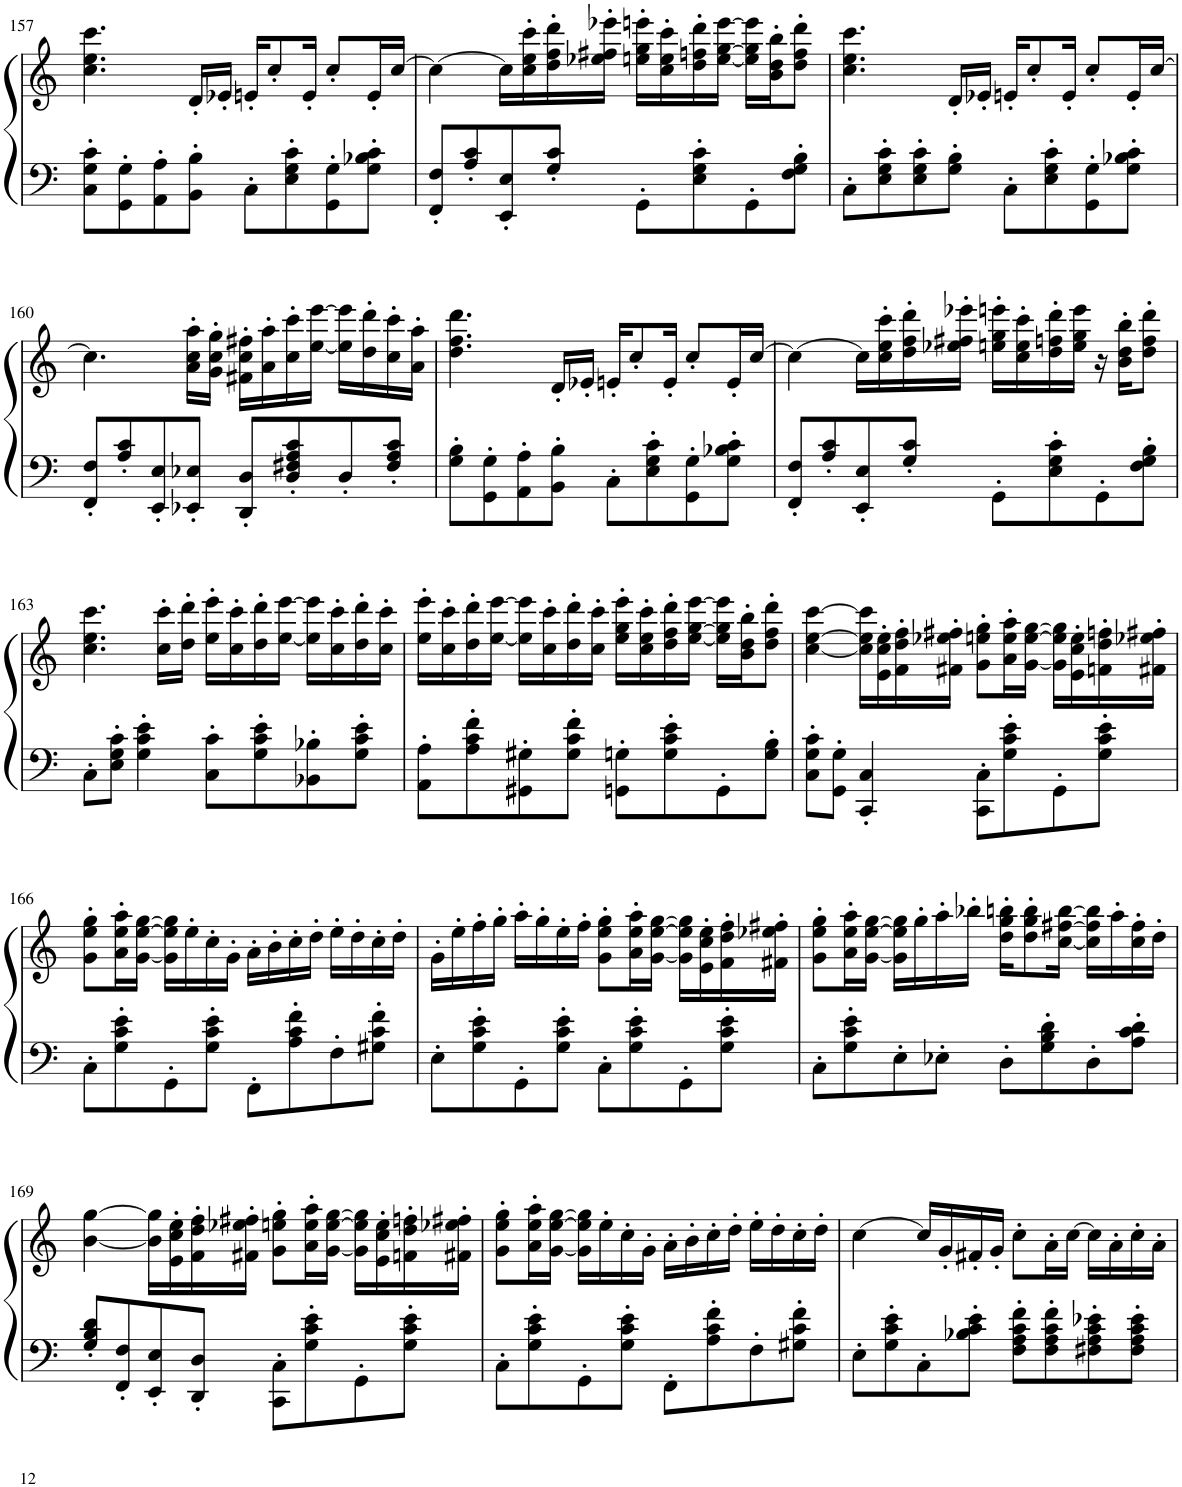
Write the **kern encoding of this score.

**kern	**kern
*part1	*part1
*staff2	*staff1
*I"Piano	*
*I'Pno.	*
!!LO:PB:g=z
*clefF4	*clefG2
*k[]	*k[]
*M4/4	*M4/4
=157	=157
8C\' 8G\' 8c\'L	4.cc\ 4.ee\ 4.ccc\
8GG\' 8G\'	.
8AA\' 8A\'	.
8BB\' 8B\'J	16d'/LL
.	16e-X'/JJ
8C'\L	16en'/KL
.	8cc'/
8E\' 8G\' 8c\'	.
.	16e'/Jk
8GG\' 8G\'	8cc'/L
8G\' 8B-X\' 8c\'J	16e'/L
.	[16cc/JJ
=158	=158
8FF/' 8F/'L	4cc\_
8A/' 8c/'	.
8EE/' 8E/'	16cc\LL]
.	16cc\' 16ee\' 16ccc\'
8G/' 8c/'J	16dd\' 16ff\' 16ddd\'
.	16ee-X\' 16ff#X\' 16eee-X\'JJ
8GG'\L	16een\' 16gg\' 16eeen\'LL
.	16cc\' 16ee\' 16ccc\'
8E\' 8G\' 8c\'	16dd\' 16ffn\' 16ddd\'
.	[16ee\ [16gg\ [16eee\JJ
8GG'\	16ee\] 16gg\] 16eee\]LL
.	16b\' 16dd\' 16bb\'J
8F\' 8G\' 8B\'J	8dd\' 8ff\' 8ddd\'J
=159	=159
8C'\L	4.cc\ 4.ee\ 4.ccc\
8E\' 8G\' 8c\'	.
8E\' 8G\' 8c\'	.
8G\' 8B\'J	16d'/LL
.	16e-X'/JJ
8C'\L	16en'/KL
.	8cc'/
8E\' 8G\' 8c\'	.
.	16e'/Jk
8GG\' 8G\'	8cc'/L
8G\' 8B-X\' 8c\'J	16e'/L
.	[16cc/JJ
!!LO:LB:g=z
=160	=160
8FF/' 8F/'L	4.cc\]
8A/' 8c/'	.
8EE/' 8E/'	.
8EE-X/' 8E-X/'J	16a\' 16cc\' 16aa\'LL
.	16g\' 16cc\' 16gg\'JJ
8DD/' 8D/'L	16f#X\' 16cc\' 16ff#X\'LL
.	16a\' 16aa\'
8D/' 8F#X/' 8A/' 8c/'	16cc\' 16ccc\'
.	[16ee\ [16eee\JJ
8D'/	16ee\] 16eee\]LL
.	16dd\' 16ddd\'
8F#/' 8A/' 8c/'J	16cc\' 16ccc\'
.	16a\' 16aa\'JJ
=161	=161
8G\' 8B\'L	4.dd\ 4.ff\ 4.ddd\
8GG\' 8G\'	.
8AA\' 8A\'	.
8BB\' 8B\'J	16d'/LL
.	16e-X'/JJ
8C'\L	16en'/KL
.	8cc'/
8E\' 8G\' 8c\'	.
.	16e'/Jk
8GG\' 8G\'	8cc'/L
8G\' 8B-X\' 8c\'J	16e'/L
.	[16cc/JJ
=162	=162
8FF/' 8F/'L	4cc\_
8A/' 8c/'	.
8EE/' 8E/'	16cc\LL]
.	16cc\' 16ee\' 16ccc\'
8G/' 8c/'J	16dd\' 16ff\' 16ddd\'
.	16ee-X\' 16ff#X\' 16eee-X\'JJ
8GG'\L	16een\' 16gg\' 16eeen\'LL
.	16cc\' 16ee\' 16ccc\'
8E\' 8G\' 8c\'	16dd\' 16ffn\' 16ddd\'
.	16ee\ 16gg\ 16eee\JJ
8GG'\	16r
.	16b\' 16dd\' 16bb\'KL
8F\' 8G\' 8B\'J	8dd\' 8ff\' 8ddd\'J
!!LO:LB:g=z
=163	=163
8C'\L	4.cc\ 4.ee\ 4.ccc\
8E\' 8G\' 8c\'J	.
4G\' 4c\' 4e\'	.
.	16cc\' 16ccc\'LL
.	16dd\' 16ddd\'JJ
8C\' 8c\'L	16ee\' 16eee\'LL
.	16cc\' 16ccc\'
8G\' 8c\' 8e\'	16dd\' 16ddd\'
.	[16ee\ [16eee\JJ
8BB-X\' 8B-X\'	16ee\] 16eee\]LL
.	16cc\' 16ccc\'
8G\' 8c\' 8e\'J	16dd\' 16ddd\'
.	16cc\' 16ccc\'JJ
=164	=164
8AA\' 8A\'L	16ee\' 16eee\'LL
.	16cc\' 16ccc\'
8A\' 8c\' 8f\'	16dd\' 16ddd\'
.	[16ee\ [16eee\JJ
8GG#X\' 8G#X\'	16ee\] 16eee\]LL
.	16cc\' 16ccc\'
8G#\' 8c\' 8f\'J	16dd\' 16ddd\'
.	16cc\' 16ccc\'JJ
8GGn\' 8Gn\'L	16ee\' 16gg\' 16eee\'LL
.	16cc\' 16ee\' 16ccc\'
8G\' 8c\' 8e\'	16dd\' 16ff\' 16ddd\'
.	[16ee\ [16gg\ [16eee\JJ
8GG'\	16ee\] 16gg\] 16eee\]LL
.	16b\' 16dd\' 16bb\'J
8G\' 8B\'J	8dd\' 8ff\' 8ddd\'J
=165	=165
8C\' 8G\' 8c\'L	[4cc\ [4ee\ [4ccc\
8GG\' 8G\'J	.
4CC/' 4C/'	16cc\] 16ee\] 16ccc\]LL
.	16e\' 16cc\' 16ee\'
.	16f\' 16dd\' 16ff\'
.	16f#X\' 16ee-X\' 16ff#X\'JJ
8CC\' 8C\'L	8g\' 8een\' 8gg\'L
8G\' 8c\' 8e\'	16a\' 16ee\' 16aa\'L
.	[16g\ [16ee\ [16gg\JJ
8GG'\	16g\] 16ee\] 16gg\]LL
.	16e\' 16cc\' 16ee\'
8G\' 8c\' 8e\'J	16fn\' 16dd\' 16ffn\'
.	16f#X\' 16ee-X\' 16ff#X\'JJ
!!LO:LB:g=z
=166	=166
8C'\L	8g\' 8ee\' 8gg\'L
8G\' 8c\' 8e\'	16a\' 16ee\' 16aa\'L
.	[16g\ [16ee\ [16gg\JJ
8GG'\	16g\] 16ee\] 16gg\]LL
.	16ee'\
8G\' 8c\' 8e\'J	16cc'\
.	16g'\JJ
8FF'\L	16a'\LL
.	16b'\
8A\' 8c\' 8f\'	16cc'\
.	16dd'\JJ
8F'\	16ee'\LL
.	16dd'\
8G#X\' 8c\' 8f\'J	16cc'\
.	16dd'\JJ
=167	=167
8E'\L	16g'\LL
.	16ee'\
8G\' 8c\' 8e\'	16ff'\
.	16gg'\JJ
8GG'\	16aa'\LL
.	16gg'\
8G\' 8c\' 8e\'J	16ee'\
.	16ff'\JJ
8C'\L	8g\' 8ee\' 8gg\'L
8G\' 8c\' 8e\'	16a\' 16ee\' 16aa\'L
.	[16g\ [16ee\ [16gg\JJ
8GG'\	16g\] 16ee\] 16gg\]LL
.	16e\' 16cc\' 16ee\'
8G\' 8c\' 8e\'J	16f\' 16dd\' 16ff\'
.	16f#X\' 16ee-X\' 16ff#X\'JJ
=168	=168
8C'\L	8g\' 8ee\' 8gg\'L
8G\' 8c\' 8e\'	16a\' 16ee\' 16aa\'L
.	[16g\ [16ee\ [16gg\JJ
8E'\	16g\] 16ee\] 16gg\]LL
.	16gg'\
8E-X'\J	16aa'\
.	16bb-X'\JJ
8D'\L	16dd\' 16gg\' 16bbn\'KL
.	8dd\' 8gg\' 8bb\'
8G\' 8B\' 8d\'	.
.	[16cc\ [16ff#X\ [16bb\Jk
8D'\	16cc\] 16ff#\] 16bb\]LL
.	16aa'\
8A\' 8c\' 8d\'J	16cc\' 16ff#\'
.	16dd'\JJ
!!LO:LB:g=z
=169	=169
8G/' 8B/' 8d/'L	[4b\ [4gg\
8FF/' 8F/'	.
8EE/' 8E/'	16b\] 16gg\]LL
.	16e\' 16cc\' 16ee\'
8DD/' 8D/'J	16f\' 16dd\' 16ff\'
.	16f#X\' 16ee-X\' 16ff#X\'JJ
8CC\' 8C\'L	8g\' 8een\' 8gg\'L
8G\' 8c\' 8e\'	16a\' 16ee\' 16aa\'L
.	[16g\ [16ee\ [16gg\JJ
8GG'\	16g\] 16ee\] 16gg\]LL
.	16e\' 16cc\' 16ee\'
8G\' 8c\' 8e\'J	16fn\' 16dd\' 16ffn\'
.	16f#X\' 16ee-X\' 16ff#X\'JJ
=170	=170
8C'\L	8g\' 8ee\' 8gg\'L
8G\' 8c\' 8e\'	16a\' 16ee\' 16aa\'L
.	[16g\ [16ee\ [16gg\JJ
8GG'\	16g\] 16ee\] 16gg\]LL
.	16ee'\
8G\' 8c\' 8e\'J	16cc'\
.	16g'\JJ
8FF'\L	16a'\LL
.	16b'\
8A\' 8c\' 8f\'	16cc'\
.	16dd'\JJ
8F'\	16ee'\LL
.	16dd'\
8G#X\' 8c\' 8f\'J	16cc'\
.	16dd'\JJ
=171	=171
8E'\L	[4cc\
8G\' 8c\' 8e\'	.
8C'\	16cc/LL]
.	16g'/
8B-X\' 8c\' 8e\'J	16f#X'/
.	16g'/JJ
8F\' 8A\' 8c\' 8f\'L	8cc'\L
8F\' 8A\' 8c\' 8f\'	16a'\L
.	[16cc\JJ
8F#X\' 8A\' 8c\' 8e-X\'	16cc\LL]
.	16a'\
8F#\' 8A\' 8c\' 8e-\'J	16cc'\
.	16a'\JJ
=	=
*-	*-
